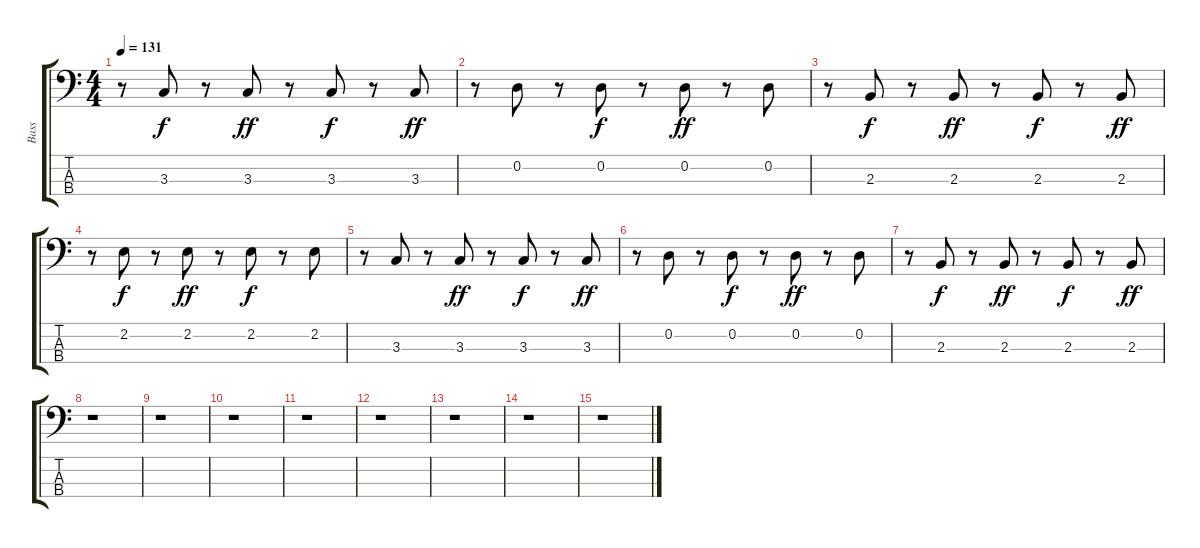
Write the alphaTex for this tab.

\track ("Bass" "Bass") {instrument synthbass1}
\staff {score tabs}
\tuning (G2 D2 A1 E1) {hide}
\ts (4 4)
\tempo 131
\clef f4
\ks c
r.8{dy f} 3.3.8 r.8 3.3.8{dy ff} r.8 3.3.8{dy f} r.8 3.3.8{dy ff} |
r.8 0.2.8 r.8 0.2.8{dy f} r.8 0.2.8{dy ff} r.8 0.2.8 |
r.8 2.3.8{dy f} r.8 2.3.8{dy ff} r.8 2.3.8{dy f} r.8 2.3.8{dy ff} |
r.8 2.2.8{dy f} r.8 2.2.8{dy ff} r.8 2.2.8{dy f} r.8 2.2.8 |
r.8 3.3.8 r.8 3.3.8{dy ff} r.8 3.3.8{dy f} r.8 3.3.8{dy ff} |
r.8 0.2.8 r.8 0.2.8{dy f} r.8 0.2.8{dy ff} r.8 0.2.8 |
r.8 2.3.8{dy f} r.8 2.3.8{dy ff} r.8 2.3.8{dy f} r.8 2.3.8{dy ff} |
r.1 |
r.1 |
r.1 |
r.1 |
r.1 |
r.1 |
r.1 |
r.1
